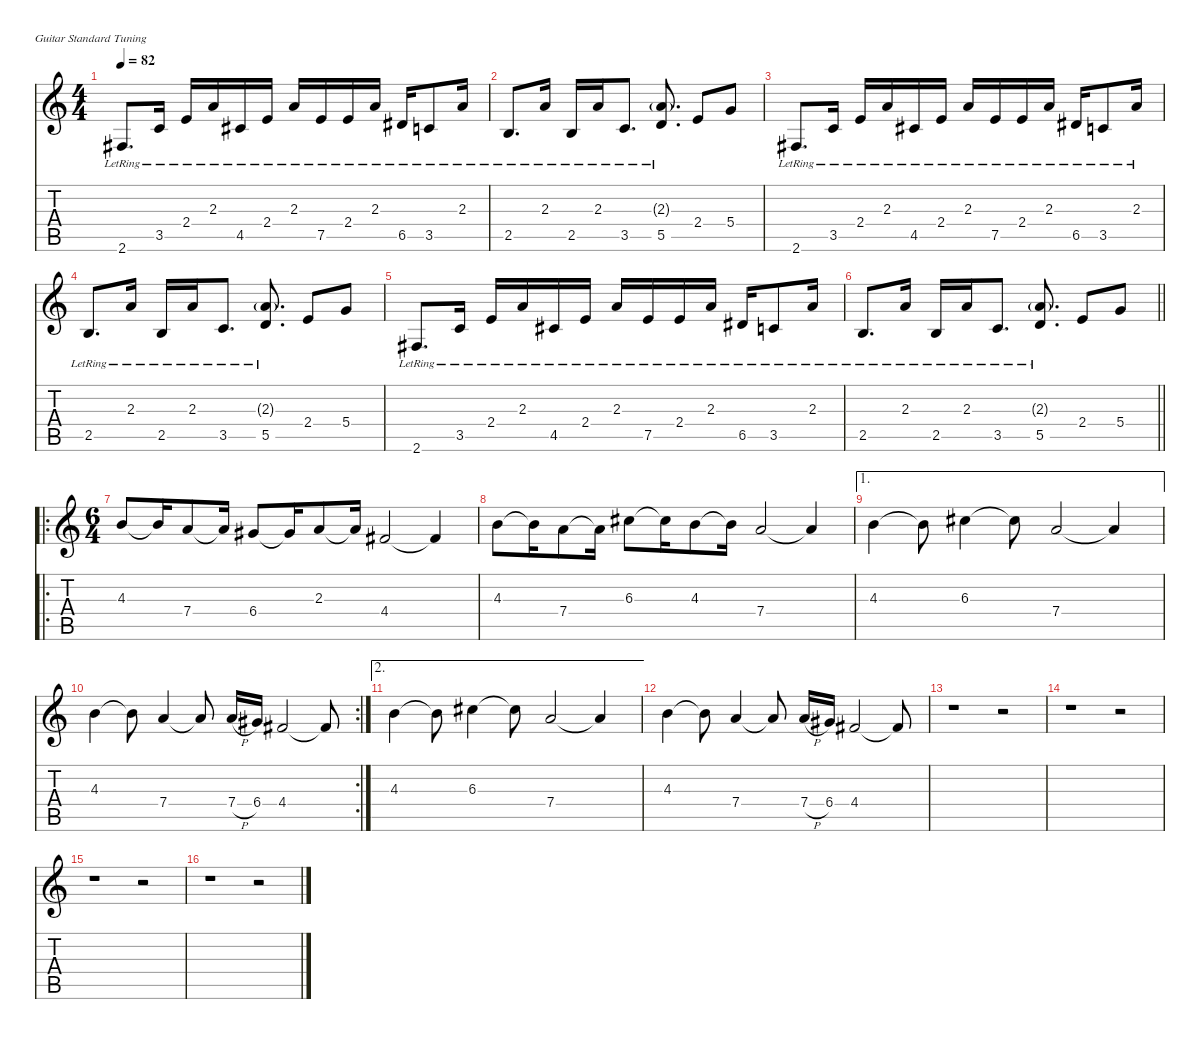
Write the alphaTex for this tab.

\defaultSystemsLayout 4
\hideDynamics
\bracketExtendMode nobrackets
\singleTrackTrackNamePolicy hidden
\multiTrackTrackNamePolicy hidden
\firstSystemTrackNameMode fullname
\firstSystemTrackNameOrientation horizontal
\otherSystemsTrackNameOrientation horizontal
\track ("Guitar 2" "el.guit.") {instrument electricguitarclean}
\staff {score tabs}
\tuning (E4 B3 G3 D3 A2 E2)
\ts (4 4)
\tempo 82
\clef g2
\ks c
2.6{lr acc #}.8{d dy f beam Up} 3.5{lr}.16{beam Up} 2.4{lr}.16{beam Up} 2.3{lr}.16{dy mf beam Up} 4.5{lr acc #}.16{dy f beam Up} 2.4{lr}.16{beam Up} 2.3{lr}.16{beam Up} 7.5{lr}.16{beam Up} 2.4{lr}.16{beam Up} 2.3{lr}.16{beam Up} 6.5{lr acc #}.16{beam Up} 3.5{lr}.8{beam Up} 2.3{lr}.16{beam Up} |
2.5{lr}.8{d beam Up} 2.3{lr}.16{dy mf beam Up} 2.5{lr}.16{dy f beam Up} 2.3{lr}.16{dy mf beam Up} 3.5{lr}.8{d dy f beam Up} (2.3{g lr} 5.5{lr}).8{d beam Up} 2.4.8{beam Up} 5.4.8{beam Up} |
2.6{lr acc #}.8{d beam Up} 3.5{lr}.16{beam Up} 2.4{lr}.16{beam Up} 2.3{lr}.16{dy mf beam Up} 4.5{lr acc #}.16{dy f beam Up} 2.4{lr}.16{beam Up} 2.3{lr}.16{beam Up} 7.5{lr}.16{beam Up} 2.4{lr}.16{beam Up} 2.3{lr}.16{beam Up} 6.5{lr acc #}.16{beam Up} 3.5{lr}.8{beam Up} 2.3{lr}.16{beam Up} |
2.5{lr}.8{d beam Up} 2.3{lr}.16{dy mf beam Up} 2.5{lr}.16{dy f beam Up} 2.3{lr}.16{dy mf beam Up} 3.5{lr}.8{d dy f beam Up} (2.3{g lr} 5.5{lr}).8{d beam Up} 2.4.8{beam Up} 5.4.8{beam Up} |
2.6{lr acc #}.8{d beam Up} 3.5{lr}.16{beam Up} 2.4{lr}.16{beam Up} 2.3{lr}.16{dy mf beam Up} 4.5{lr acc #}.16{dy f beam Up} 2.4{lr}.16{beam Up} 2.3{lr}.16{beam Up} 7.5{lr}.16{beam Up} 2.4{lr}.16{beam Up} 2.3{lr}.16{beam Up} 6.5{lr acc #}.16{beam Up} 3.5{lr}.8{beam Up} 2.3{lr}.16{beam Up} |
\barLineRight lightlight
2.5{lr}.8{d beam Up} 2.3{lr}.16{dy mf beam Up} 2.5{lr}.16{dy f beam Up} 2.3{lr}.16{dy mf beam Up} 3.5{lr}.8{d dy f beam Up} (2.3{g lr} 5.5{lr}).8{d beam Up} 2.4.8{beam Up} 5.4.8{beam Up} |
\ro
\ts (6 4)
\beaming (8 3 3 3 3)
4.3.8{beam Up} 4.3{t}.16{beam Up} 7.4.8{beam Up} 7.4{t}.16{beam Up} 6.4{acc #}.8{beam Up} 6.4{t acc #}.16{beam Up} 2.3.8{beam Up} 2.3{t}.16{beam Up} 4.4{acc #}.2{beam Up} 4.4{t acc #}.4{beam Up} |
4.3.8{beam Down} 4.3{t}.16{beam Down} 7.4.8{beam Down} 7.4{t}.16{beam Down} 6.3{acc #}.8{beam Down} 6.3{t acc #}.16{beam Down} 4.3.8{beam Down} 4.3{t}.16{beam Down} 7.4.2{beam Up} 7.4{t}.4{beam Up} |
\ae 1
4.3.4{beam Down} 4.3{t}.8{beam Down} 6.3{acc #}.4{beam Down} 6.3{t acc #}.8{beam Down} 7.4.2{beam Up} 7.4{t}.4{beam Up} |
\rc 2
4.3.4{beam Down} 4.3{t}.8{beam Down} 7.4.4{beam Up} 7.4{t}.8{beam Up} 7.4{h}.16{beam Up} 6.4{acc #}.16{beam Up} 4.4{acc #}.2{beam Up} 4.4{t acc #}.8{beam Up} |
\ae 2
4.3.4{beam Down} 4.3{t}.8{beam Down} 6.3{acc #}.4{beam Down} 6.3{t acc #}.8{beam Down} 7.4.2{beam Up} 7.4{t}.4{beam Up} |
4.3.4{beam Down} 4.3{t}.8{beam Down} 7.4.4{beam Up} 7.4{t}.8{beam Up} 7.4{h}.16{beam Up} 6.4{acc #}.16{beam Up} 4.4{acc #}.2{beam Up} 4.4{t acc #}.8{beam Up} |
r.1{beam Down} r.2{beam Down} |
r.1{beam Down} r.2{beam Down} |
r.1{beam Down} r.2{beam Down} |
r.1{beam Down} r.2{beam Down}
